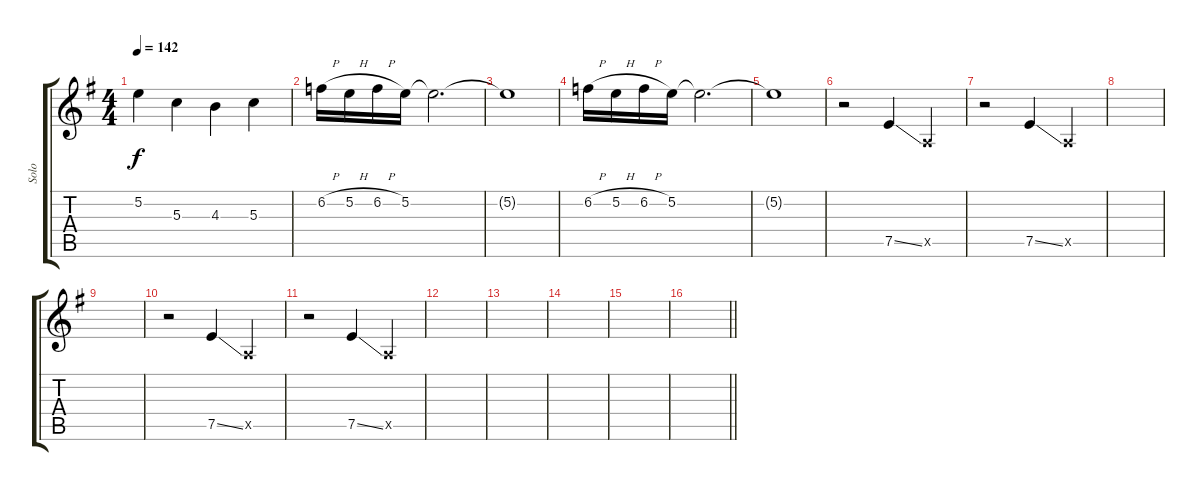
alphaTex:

\track ("Solo" "Solo") {instrument distortionguitar}
\staff {score tabs}
\tuning (E4 B3 G3 D3 A2 E2) {hide}
\ts (4 4)
\tempo 142
\clef g2
\ks g
5.2{t}.4{dy f} 5.3.4 4.3.4 5.3.4 |
6.2{h}.16 5.2{h}.16 6.2{h}.16 5.2.16 5.2{t}.2{d} |
5.2{t}.1 |
6.2{h}.16 5.2{h}.16 6.2{h}.16 5.2.16 5.2{t}.2{d} |
5.2{t}.1 |
r.2 7.5{ss}.4 0.5{x}.4 |
r.2 7.5{ss}.4 0.5{x}.4 |
|
|
r.2 7.5{ss}.4 0.5{x}.4 |
r.2 7.5{ss}.4 0.5{x}.4 |
|
|
|
|
\barLineRight lightlight
